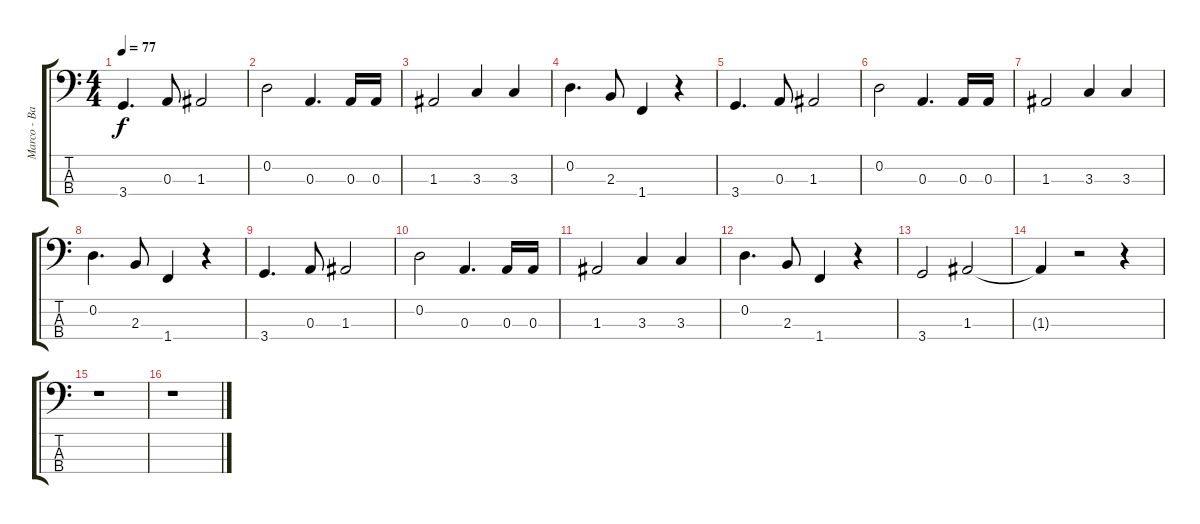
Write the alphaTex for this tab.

\track ("Marco - Bass guitar" "Marco - Ba") {instrument electricbassfinger}
\staff {score tabs}
\tuning (G2 D2 A1 E1) {hide}
\ts (4 4)
\tempo 77
\clef f4
\ks c
3.4.4{d dy f} 0.3.8 1.3.2 |
0.2.2 0.3.4{d} 0.3.16 0.3.16 |
1.3.2 3.3.4 3.3.4 |
0.2.4{d} 2.3.8 1.4.4 r.4 |
3.4.4{d} 0.3.8 1.3.2 |
0.2.2 0.3.4{d} 0.3.16 0.3.16 |
1.3.2 3.3.4 3.3.4 |
0.2.4{d} 2.3.8 1.4.4 r.4 |
3.4.4{d} 0.3.8 1.3.2 |
0.2.2 0.3.4{d} 0.3.16 0.3.16 |
1.3.2 3.3.4 3.3.4 |
0.2.4{d} 2.3.8 1.4.4 r.4 |
3.4.2 1.3.2 |
1.3{t}.4 r.2 r.4 |
r.1 |
r.1
